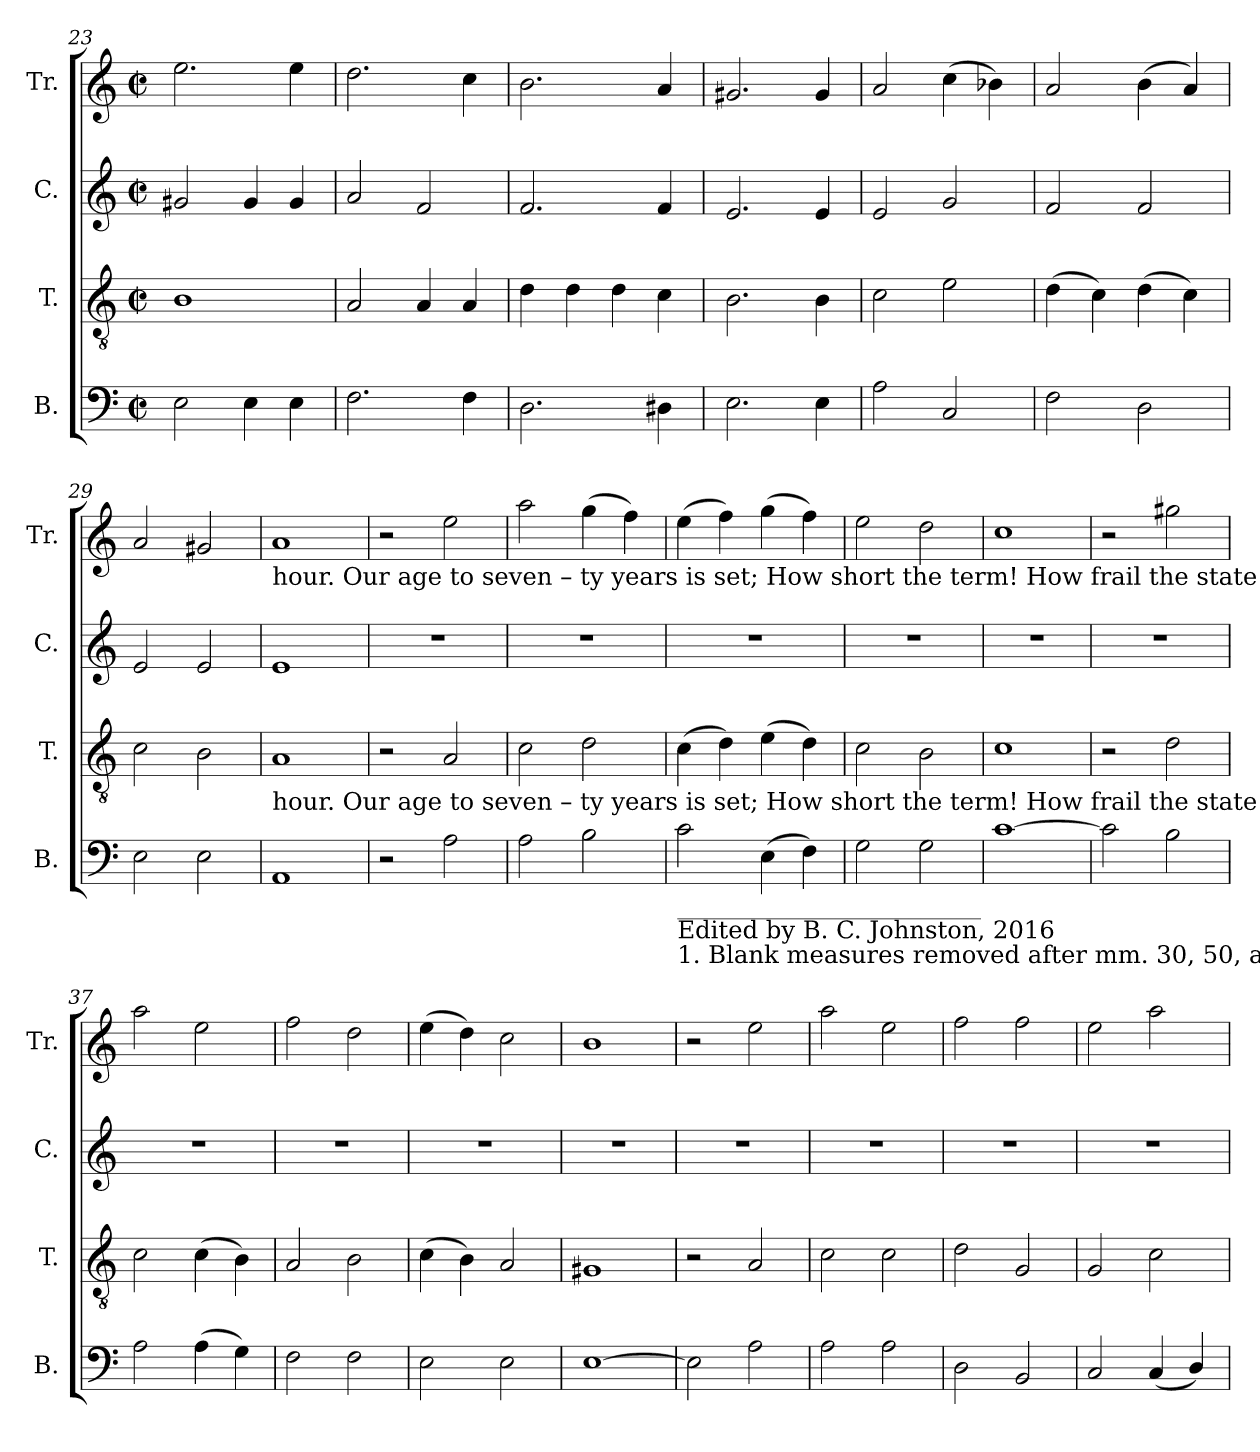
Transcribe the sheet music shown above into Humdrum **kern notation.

**kern	**kern	**kern	**kern
*part4	*part3	*part2	*part1
*staff4	*staff3	*staff2	*staff1
*I"B.	*I"T.	*I"C.	*I"Tr.
*I'B.	*I'T.	*I'C.	*I'Tr.
*clefF4	*clefGv2	*clefG2	*clefG2
*k[]	*k[]	*k[]	*k[]
*M2/2	*M2/2	*M2/2	*M2/2
*met(c|)	*met(c|)	*met(c|)	*met(c|)
=23	=23	=23	=23
2E\	1B	2g#X/	2.ee\
4E\	.	4g#/	.
4E\	.	4g#/	4ee\
=24	=24	=24	=24
2.F\	2A/	2a/	2.dd\
.	4A/	2f/	.
4F\	4A/	.	4cc\
=25	=25	=25	=25
2.D\	4d\	2.f/	2.b\
.	4d\	.	.
.	4d\	.	.
4D#X\	4c\	4f/	4a/
=26	=26	=26	=26
2.E\	2.B\	2.e/	2.g#X/
4E\	4B\	4e/	4g#/
=27	=27	=27	=27
2A\	2c\	2e/	2a/
2C/	2e\	2g/	(4cc\
.	.	.	4b-X\)
=28	=28	=28	=28
2F\	(4d\	2f/	2a/
.	4c\)	.	.
2D\	(4d\	2f/	(4b\
.	4c\)	.	4a/)
=29	=29	=29	=29
2E\	2c\	2e/	2a/
2E\	2B\	2e/	2g#X/
!!LO:LB:g=z
=30	=30	=30	=30
!	!	!	!LO:TX:b:t=hour.      Our  age  to       seven – ty   years  is  set;         How short the term! How frail the state!    And  if  to    eighty  we   ar  –  rive,        We
!	!LO:TX:b:t=hour.      Our  age  to       seven – ty   years  is  set;         How short the term! How frail the state!    And  if  to    eighty  we   ar  –  rive,        We	!	!
1AA	1A	1e	1a
=31	=31	=31	=31
2r	2r	1r	2r
2A\	2A/	.	2ee\
=32	=32	=32	=32
2A\	2c\	1r	2aa\
2B\	2d\	.	(4gg\
.	.	.	4ff\)
=33	=33	=33	=33
!LO:TX:b:t=_________________________	!	!	!
!LO:TX:b:t=Edited by B. C. Johnston, 2016	!	!	!
!LO:TX:b:t=1. Blank measures removed after mm. 30, 50, and 69.	!	!	!
2c\	(4c\	1r	(4ee\
.	4d\)	.	4ff\)
(4E\	(4e\	.	(4gg\
4F\)	4d\)	.	4ff\)
=34	=34	=34	=34
2G\	2c\	1r	2ee\
2G\	2B\	.	2dd\
=35	=35	=35	=35
[1c	1c	1r	1cc
=36	=36	=36	=36
2c\]	2r	1r	2r
2B\	2d\	.	2gg#X\
=37	=37	=37	=37
2A\	2c\	1r	2aa\
(4A\	(4c\	.	2ee\
4G\)	4B\)	.	.
=38	=38	=38	=38
2F\	2A/	1r	2ff\
2F\	2B\	.	2dd\
=39	=39	=39	=39
2E\	(4c\	1r	(4ee\
.	4B\)	.	4dd\)
2E\	2A/	.	2cc\
=40	=40	=40	=40
[1E	1G#X	1r	1b
=41	=41	=41	=41
2E\]	2r	1r	2r
2A\	2A/	.	2ee\
=42	=42	=42	=42
2A\	2c\	1r	2aa\
2A\	2c\	.	2ee\
=43	=43	=43	=43
2D\	2d\	1r	2ff\
2BB/	2G/	.	2ff\
=44	=44	=44	=44
2C/	2G/	1r	2ee\
(4C/	2c\	.	2aa\
4D/)	.	.	.
=	=	=	=
*-	*-	*-	*-
